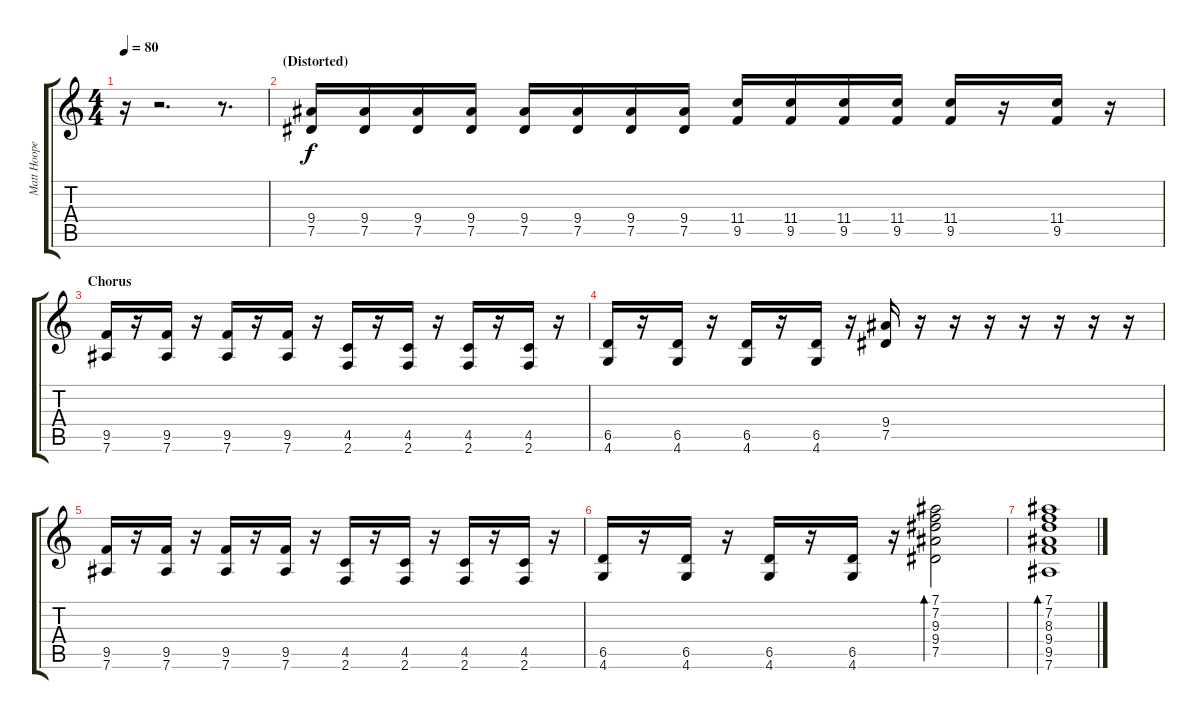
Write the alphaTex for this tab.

\track ("Matt Hoopes" "Matt Hoope") {instrument overdrivenguitar}
\staff {score tabs}
\tuning (Eb4 Bb3 Gb3 Db3 Ab2 Eb2) {hide}
\ts (4 4)
\tempo 80
\clef g2
\ks c
r.16{dy f} r.2{d} r.8{d} |
\section ("" "(Distorted)")
(9.4 7.5).16 (9.4 7.5).16 (9.4 7.5).16 (9.4 7.5).16 (9.4 7.5).16 (9.4 7.5).16 (9.4 7.5).16 (9.4 7.5).16 (11.4 9.5).16 (11.4 9.5).16 (11.4 9.5).16 (11.4 9.5).16 (11.4 9.5).16 r.16 (11.4 9.5).16 r.16 |
\section ("" "Chorus")
(9.5 7.6).16 r.16 (9.5 7.6).16 r.16 (9.5 7.6).16 r.16 (9.5 7.6).16 r.16 (4.5 2.6).16 r.16 (4.5 2.6).16 r.16 (4.5 2.6).16 r.16 (4.5 2.6).16 r.16 |
(6.5 4.6).16 r.16 (6.5 4.6).16 r.16 (6.5 4.6).16 r.16 (6.5 4.6).16 r.16 (9.4 7.5).16 r.16 r.16 r.16 r.16 r.16 r.16 r.16 |
(9.5 7.6).16 r.16 (9.5 7.6).16 r.16 (9.5 7.6).16 r.16 (9.5 7.6).16 r.16 (4.5 2.6).16 r.16 (4.5 2.6).16 r.16 (4.5 2.6).16 r.16 (4.5 2.6).16 r.16 |
(6.5 4.6).16 r.16 (6.5 4.6).16 r.16 (6.5 4.6).16 r.16 (6.5 4.6).16 r.16 (7.1 7.2 9.3 9.4 7.5).2{bd 120} |
(7.1 7.2 8.3 9.4 9.5 7.6).1{bd 240}
